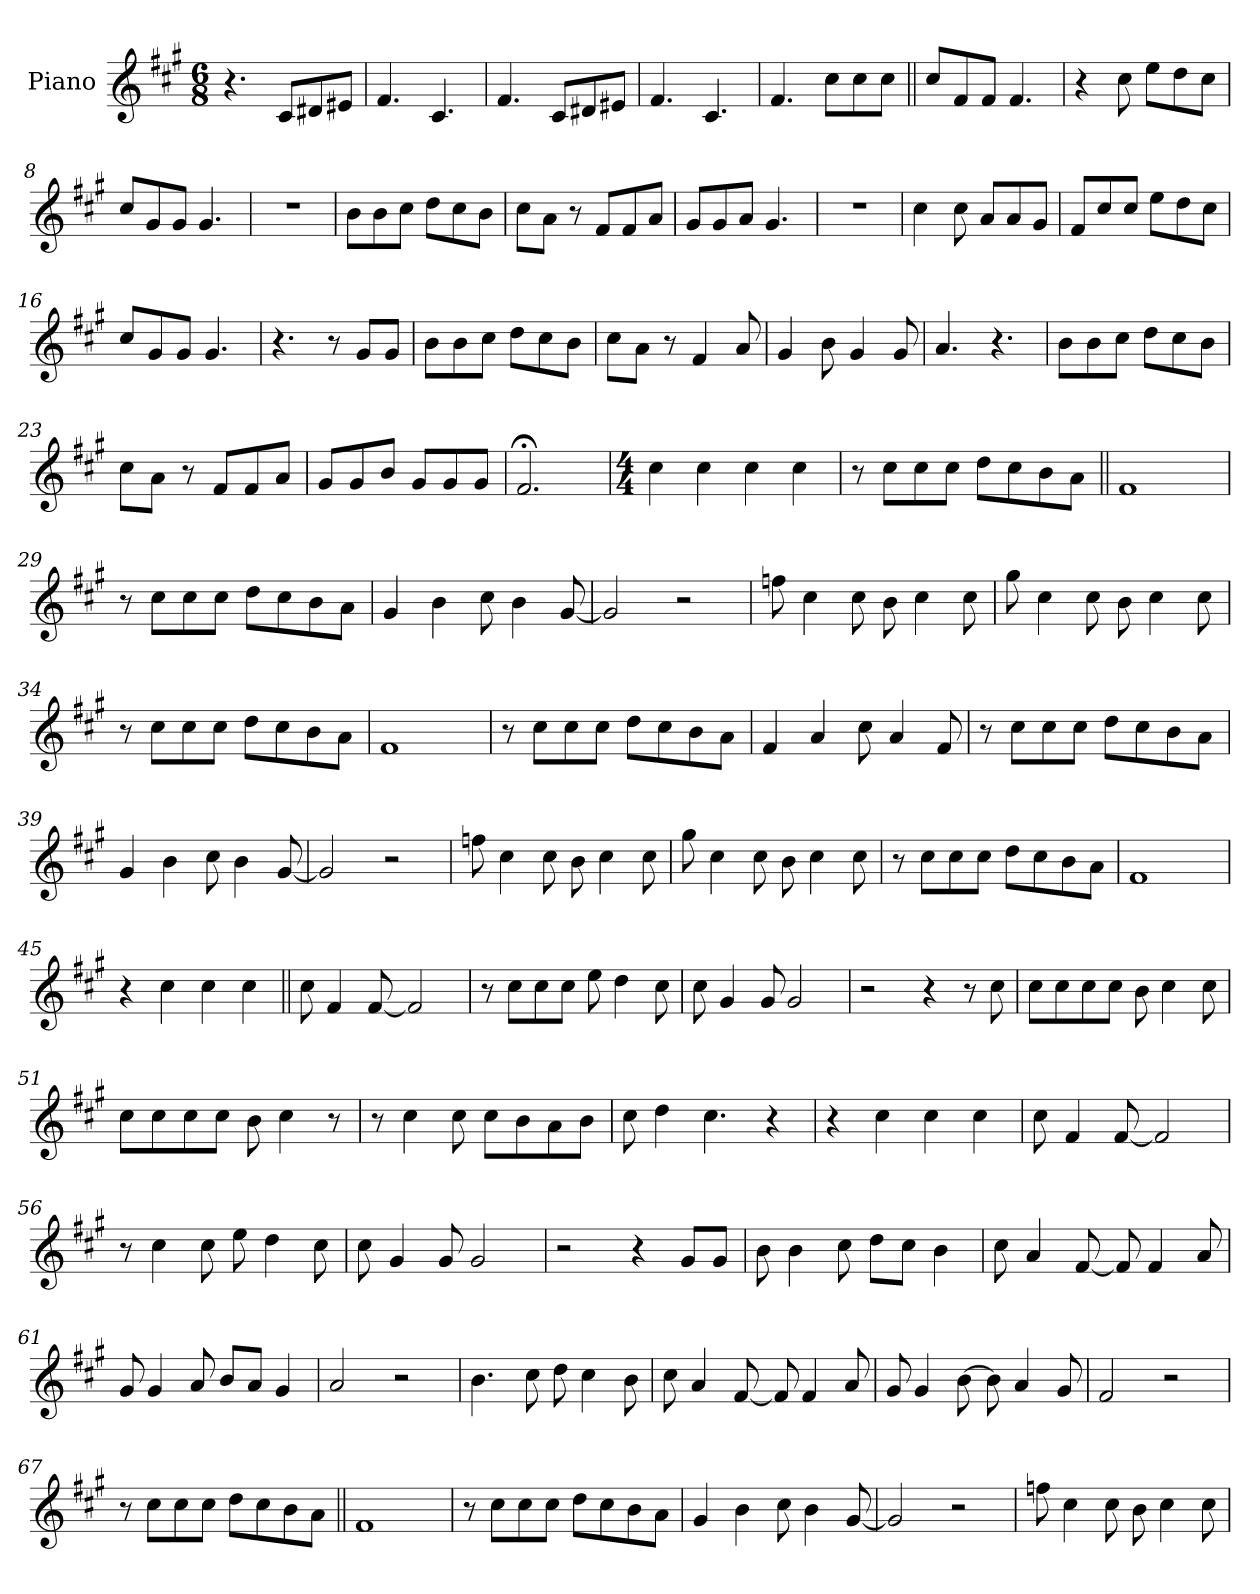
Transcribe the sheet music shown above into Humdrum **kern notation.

**kern
*part1
*staff1
*I"Piano
*I'Pno.
*clefG2
*k[f#c#g#]
*M6/8
*MM113
=1
4.r
8c#!L
8d#X!
8e#X!J
=2
4.f#!
4.c#!
=3
4.f#!
8c#!L
8d#X!
8e#X!J
=4
4.f#!
4.c#!
=5
4.f#!
8cc#L
8cc#
8cc#J
=6||
8cc#L
8f#
8f#J
4.f#
=7
4r
8cc#
8eeL
8dd
8cc#J
=8
8cc#L
8g#
8g#J
4.g#
=9
2.r
=10
8bL
8b
8cc#J
8ddL
8cc#
8bJ
=11
8cc#L
8aJ
8r
8f#L
8f#
8aJ
=12
8g#L
8g#
8aJ
4.g#
=13
2.r
=14
4cc#
8cc#
8aL
8a
8g#J
=15
8f#L
8cc#
8cc#J
8eeL
8dd
8cc#J
=16
8cc#L
8g#
8g#J
4.g#
=17
4.r
8r
8g#L
8g#J
=18
8bL
8b
8cc#J
8ddL
8cc#
8bJ
=19
8cc#L
8aJ
8r
4f#
8a
=20
4g#
8b
4g#
8g#
=21
4.a
4.r
=22
8bL
8b
8cc#J
8ddL
8cc#
8bJ
=23
8cc#L
8aJ
8r
8f#L
8f#
8aJ
=24
8g#L
8g#
8bJ
8g#L
8g#
8g#J
=25
2.f#;<
=26
*M4/4
*MM240
4cc#
4cc#
4cc#
4cc#
=27
8r
8cc#L
8cc#
8cc#J
8ddL
8cc#
8b
8aJ
=28||
1f#
=29
8r
8cc#L
8cc#
8cc#J
8ddL
8cc#
8b
8aJ
=30
4g#
4b
8cc#
4b
[8g#
=31
2g#]
2r
=32
8ffn
4cc#
8cc#
8b
4cc#
8cc#
=33
8gg#
4cc#
8cc#
8b
4cc#
8cc#
=34
8r
8cc#L
8cc#
8cc#J
8ddL
8cc#
8b
8aJ
=35
1f#
=36
8r
8cc#L
8cc#
8cc#J
8ddL
8cc#
8b
8aJ
=37
4f#
4a
8cc#
4a
8f#
=38
8r
8cc#L
8cc#
8cc#J
8ddL
8cc#
8b
8aJ
=39
4g#
4b
8cc#
4b
[8g#
=40
2g#]
2r
=41
8ffn
4cc#
8cc#
8b
4cc#
8cc#
=42
8gg#
4cc#
8cc#
8b
4cc#
8cc#
=43
8r
8cc#L
8cc#
8cc#J
8ddL
8cc#
8b
8aJ
=44
1f#
=45
4r
4cc#
4cc#
4cc#
=46||
8cc#
4f#
[8f#
2f#]
=47
8r
8cc#L
8cc#
8cc#J
8ee
4dd
8cc#
=48
8cc#
4g#
8g#
2g#
=49
2r
4r
8r
8cc#
=50
8cc#L
8cc#
8cc#
8cc#J
8b
4cc#
8cc#
=51
8cc#L
8cc#
8cc#
8cc#J
8b
4cc#
8r
=52
8r
4cc#
8cc#
8cc#L
8b
8a
8bJ
=53
8cc#
4dd
4.cc#
4r
=54
4r
4cc#
4cc#
4cc#
=55
8cc#
4f#
[8f#
2f#]
=56
8r
4cc#
8cc#
8ee
4dd
8cc#
=57
8cc#
4g#
8g#
2g#
=58
2r
4r
8g#L
8g#J
=59
8b
4b
8cc#
8ddL
8cc#J
4b
=60
8cc#
4a
[8f#
8f#]
4f#
8a
=61
8g#
4g#
8a
8bL
8aJ
4g#
=62
2a
2r
=63
4.b
8cc#
8dd
4cc#
8b
=64
8cc#
4a
[8f#
8f#]
4f#
8a
=65
8g#
4g#
[8b
8b]
4a
8g#
=66
2f#
2r
=67
8r
8cc#L
8cc#
8cc#J
8ddL
8cc#
8b
8aJ
=68||
1f#
=69
8r
8cc#L
8cc#
8cc#J
8ddL
8cc#
8b
8aJ
=70
4g#
4b
8cc#
4b
[8g#
=71
2g#]
2r
=72
8ffn
4cc#
8cc#
8b
4cc#
8cc#
=
*-
